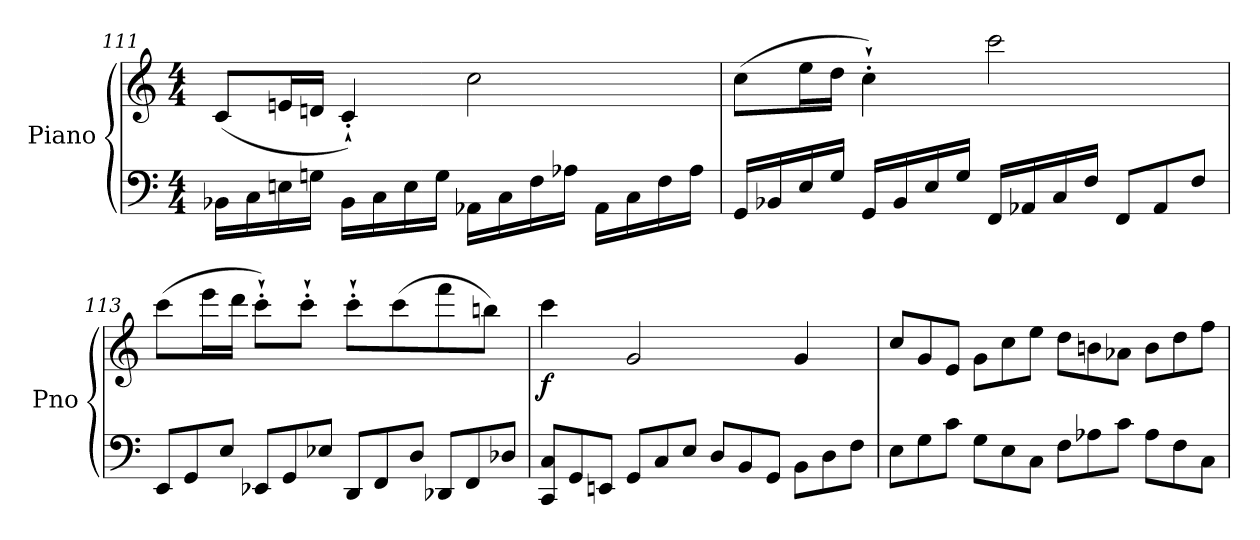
**kern	**kern	**dynam
*part1	*part1	*part1
*staff2	*staff1	*staff1/2
*I"Piano	*	*
*I'Pno	*	*
!!LO:LB:g=z
*clefF4	*clefG2	*
*k[]	*k[]	*
*M4/4	*M4/4	*
=111	=111	=111
16BB-X\LL	(8c/L	.
16C\	.	.
16En\	16en/L	.
16Gn\JJ	16dn/JJ	.
16BB-\LL	4c'`/)	.
16C\	.	.
16E\	.	.
16G\JJ	.	.
16AA-X\LL	2cc\	.
16C\	.	.
16F\	.	.
16A-X\JJ	.	.
16AA-\LL	.	.
16C\	.	.
16F\	.	.
16A-\JJ	.	.
=112	=112	=112
!	!	!LO:DY:b
16GG/LL	(8cc\L	other-dynamics
16BB-X/	.	.
16E/	16ee\L	.
16G/JJ	16dd\JJ	.
16GG/LL	4cc'`\)	.
16BB-/	.	.
16E/	.	.
16G/JJ	.	.
16FF/LL	2ccc\	.
16AA-X/	.	.
16C/	.	.
16F/JJ	.	.
*Xtuplet	*	*
12FF/L	.	.
12AA-/	.	.
12F/J	.	.
=113	=113	=113
12EE/L	(8ccc\L	.
12GG/	.	.
.	16eee\L	.
12E/J	.	.
.	16ddd\JJ	.
12EE-X/L	8ccc'`\L)	.
12GG/	.	.
.	8ccc'`\J	.
12E-X/J	.	.
12DD/L	8ccc'`\L	.
12FF/	.	.
.	(8ccc\	.
12D/J	.	.
12DD-X/L	8fff\	.
12FF/	.	.
.	8bbn\J)	.
12D-X/J	.	.
!!LO:PB:g=z
=114	=114	=114
!	!	!LO:DY:b
12CC/ 12C/L	4ccc\	f
12GG/	.	.
12EEn/J	.	.
12GG/L	2g/	.
12C/	.	.
12E/J	.	.
12D/L	.	.
12BB/	.	.
12GG/J	.	.
12BB\L	4g/	.
12D\	.	.
12F\J	.	.
=115	=115	=115
*	*Xtuplet	*
12E\L	12cc/L	.
12G\	12g/	.
12c\J	12e/J	.
12G\L	12g\L	.
12E\	12cc\	.
12C\J	12ee\J	.
12F\L	12dd\L	.
12A-X\	12bn\	.
12c\J	12a-X\J	.
12A-\L	12b\L	.
12F\	12dd\	.
12C\J	12ff\J	.
=	=	=
*-	*-	*-
